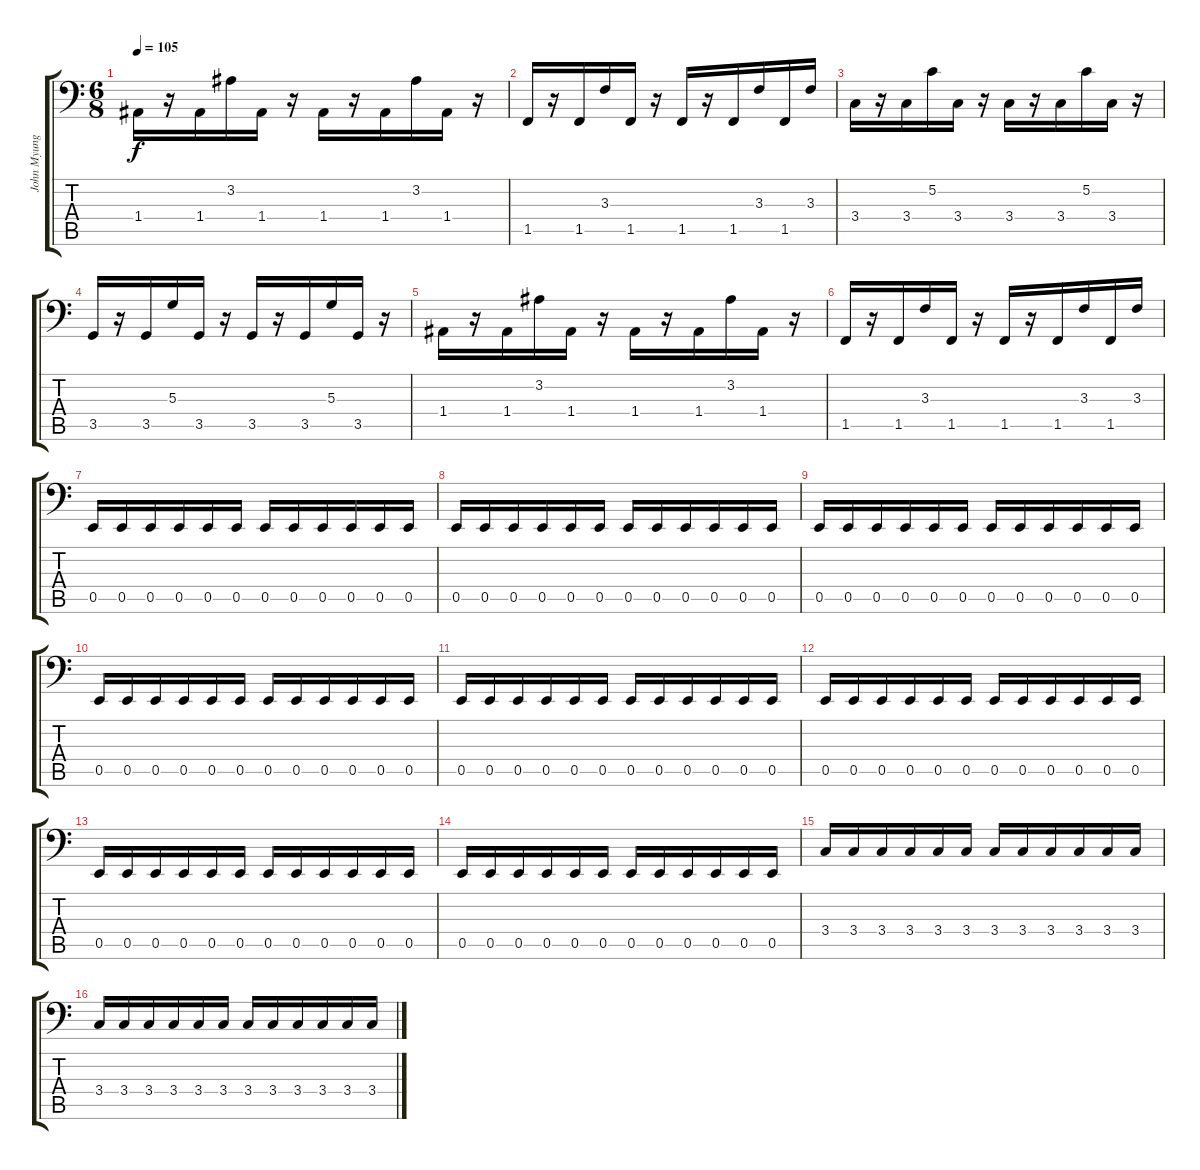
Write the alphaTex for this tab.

\track ("John Myung" "John Myung") {instrument electricbassfinger}
\staff {score tabs}
\tuning (C3 G2 D2 A1 E1 B0) {hide}
\ts (6 8)
\tempo 105
\clef f4
\ks c
1.4.16{dy f} r.16 1.4.16 3.2.16 1.4.16 r.16 1.4.16 r.16 1.4.16 3.2.16 1.4.16 r.16 |
1.5.16 r.16 1.5.16 3.3.16 1.5.16 r.16 1.5.16 r.16 1.5.16 3.3.16 1.5.16 3.3.16 |
3.4.16 r.16 3.4.16 5.2.16 3.4.16 r.16 3.4.16 r.16 3.4.16 5.2.16 3.4.16 r.16 |
3.5.16 r.16 3.5.16 5.3.16 3.5.16 r.16 3.5.16 r.16 3.5.16 5.3.16 3.5.16 r.16 |
1.4.16 r.16 1.4.16 3.2.16 1.4.16 r.16 1.4.16 r.16 1.4.16 3.2.16 1.4.16 r.16 |
1.5.16 r.16 1.5.16 3.3.16 1.5.16 r.16 1.5.16 r.16 1.5.16 3.3.16 1.5.16 3.3.16 |
0.5.16 0.5.16 0.5.16 0.5.16 0.5.16 0.5.16 0.5.16 0.5.16 0.5.16 0.5.16 0.5.16 0.5.16 |
0.5.16 0.5.16 0.5.16 0.5.16 0.5.16 0.5.16 0.5.16 0.5.16 0.5.16 0.5.16 0.5.16 0.5.16 |
0.5.16 0.5.16 0.5.16 0.5.16 0.5.16 0.5.16 0.5.16 0.5.16 0.5.16 0.5.16 0.5.16 0.5.16 |
0.5.16 0.5.16 0.5.16 0.5.16 0.5.16 0.5.16 0.5.16 0.5.16 0.5.16 0.5.16 0.5.16 0.5.16 |
0.5.16 0.5.16 0.5.16 0.5.16 0.5.16 0.5.16 0.5.16 0.5.16 0.5.16 0.5.16 0.5.16 0.5.16 |
0.5.16 0.5.16 0.5.16 0.5.16 0.5.16 0.5.16 0.5.16 0.5.16 0.5.16 0.5.16 0.5.16 0.5.16 |
0.5.16 0.5.16 0.5.16 0.5.16 0.5.16 0.5.16 0.5.16 0.5.16 0.5.16 0.5.16 0.5.16 0.5.16 |
0.5.16 0.5.16 0.5.16 0.5.16 0.5.16 0.5.16 0.5.16 0.5.16 0.5.16 0.5.16 0.5.16 0.5.16 |
3.4.16 3.4.16 3.4.16 3.4.16 3.4.16 3.4.16 3.4.16 3.4.16 3.4.16 3.4.16 3.4.16 3.4.16 |
3.4.16 3.4.16 3.4.16 3.4.16 3.4.16 3.4.16 3.4.16 3.4.16 3.4.16 3.4.16 3.4.16 3.4.16
